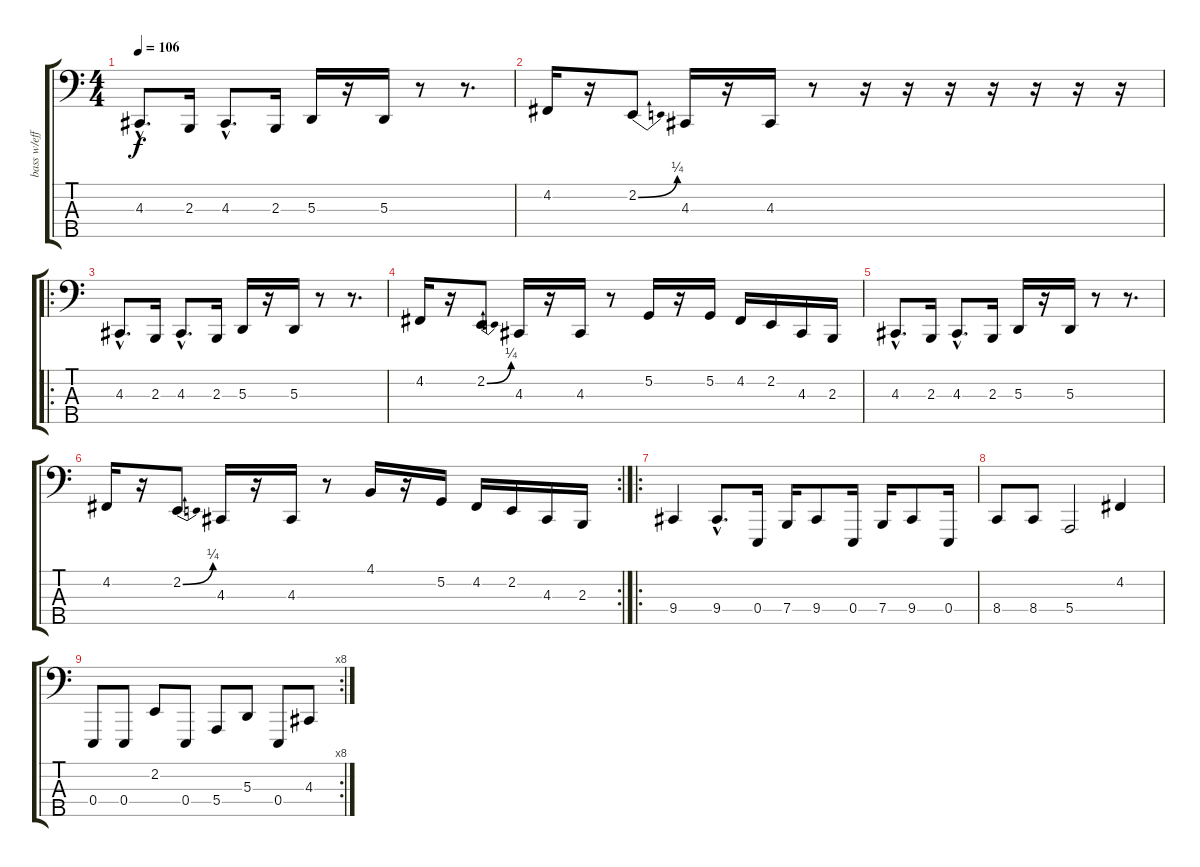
\track ("bass w/effect" "bass w/eff") {instrument lead8bassandlead}
\staff {score tabs}
\tuning (G2 D2 A1 E1 B0) {hide}
\ts (4 4)
\tempo 106
\clef f4
\ks c
4.3{hac}.8{d dy f} 2.3.16 4.3{hac}.8{d} 2.3.16 5.3.16 r.16 5.3.16 r.8 r.8{d} |
4.2.16 r.16 2.2{be (bend 0 0 60 1)}.8 4.3.16 r.16 4.3.16 r.8 r.16 r.16 r.16 r.16 r.16 r.16 r.16 |
\ro
4.3{hac}.8{d instrument lead8bassandlead} 2.3.16 4.3{hac}.8{d} 2.3.16 5.3.16 r.16 5.3.16 r.8 r.8{d} |
4.2.16 r.16 2.2{be (bend 0 0 60 1)}.8 4.3.16 r.16 4.3.16 r.8 5.2.16 r.16 5.2.16 4.2.16 2.2.16 4.3.16 2.3.16 |
4.3{hac}.8{d} 2.3.16 4.3{hac}.8{d} 2.3.16 5.3.16 r.16 5.3.16 r.8 r.8{d} |
\rc 2
4.2.16 r.16 2.2{be (bend 0 0 60 1)}.8 4.3.16 r.16 4.3.16 r.8 4.1.16 r.16 5.2.16 4.2.16 2.2.16 4.3.16 2.3.16 |
\ro
9.4.4 9.4{hac}.8{d} 0.4.16 7.4.16 9.4.8 0.4.16 7.4.16 9.4.8 0.4.16 |
8.4.8 8.4.8 5.4.2 4.2.4 |
\rc 8
0.4.8 0.4.8 2.2.8 0.4.8 5.4.8 5.3.8 0.4.8 4.3.8
